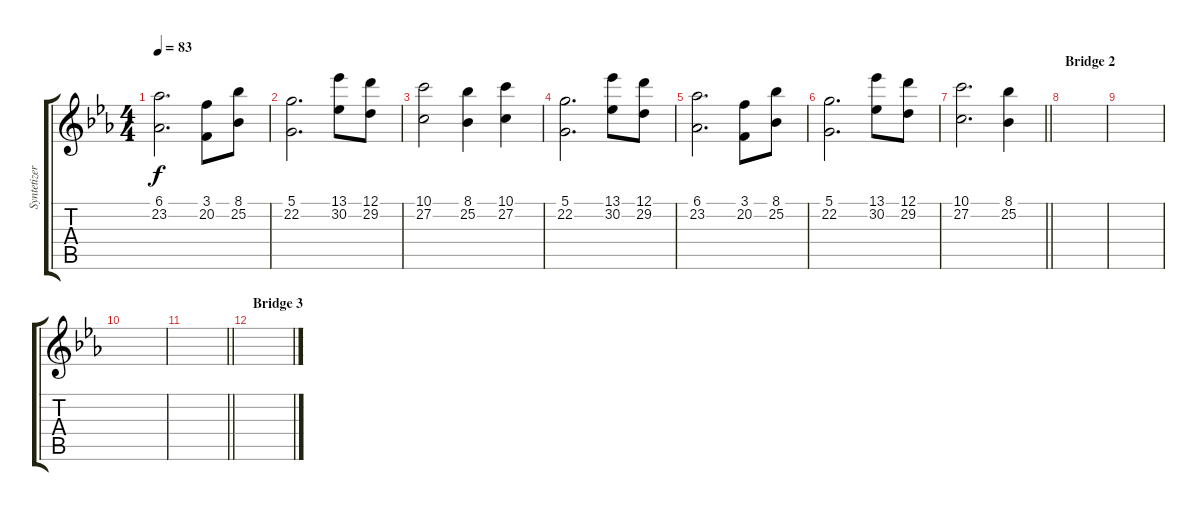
\track ("Syntetizer" "Syntetizer") {instrument pad8sweep}
\staff {score tabs}
\tuning (D4 A3 F3 C3 G2 C2) {hide}
\ts (4 4)
\tempo 83
\clef g2
\ks cminor
(6.1 23.2).2{d dy f} (3.1 20.2).8 (8.1 25.2).8 |
(5.1 22.2).2{d} (13.1 30.2).8 (12.1 29.2).8 |
(10.1 27.2).2 (8.1 25.2).4 (10.1 27.2).4 |
(5.1 22.2).2{d instrument choiraahs} (13.1 30.2).8 (12.1 29.2).8 |
(6.1 23.2).2{d} (3.1 20.2).8 (8.1 25.2).8 |
(5.1 22.2).2{d} (13.1 30.2).8 (12.1 29.2).8 |
\barLineRight lightlight
(10.1 27.2).2{d} (8.1 25.2).4 |
\section ("" "Bridge 2")
|
|
|
\barLineRight lightlight
|
\section ("" "Bridge 3")
